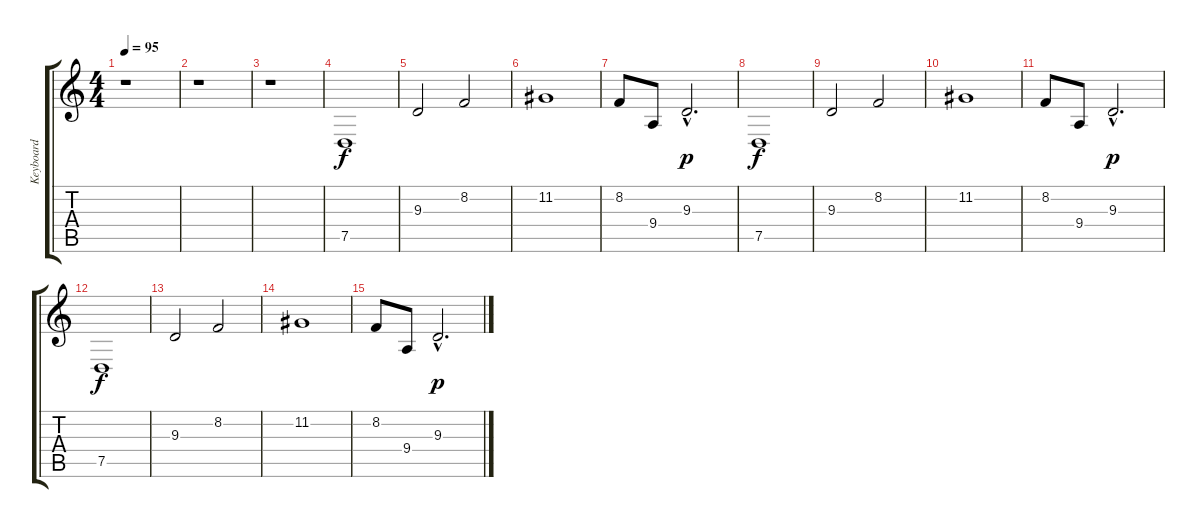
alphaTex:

\track ("Keyboard" "Keyboard") {instrument fx4atmosphere}
\staff {score tabs}
\tuning (D4 A3 F3 C3 G2 D2) {hide}
\ts (4 4)
\tempo 95
\clef g2
\ks c
r.1{dy f} |
r.1 |
r.1 |
7.5.1 |
9.3.2 8.2.2 |
11.2.1 |
8.2.8 9.4.8 9.3{hac}.2{d dy p} |
7.5.1{dy f} |
9.3.2 8.2.2 |
11.2.1 |
8.2.8 9.4.8 9.3{hac}.2{d dy p} |
7.5.1{dy f} |
9.3.2 8.2.2 |
11.2.1 |
8.2.8 9.4.8 9.3{hac}.2{d dy p}
